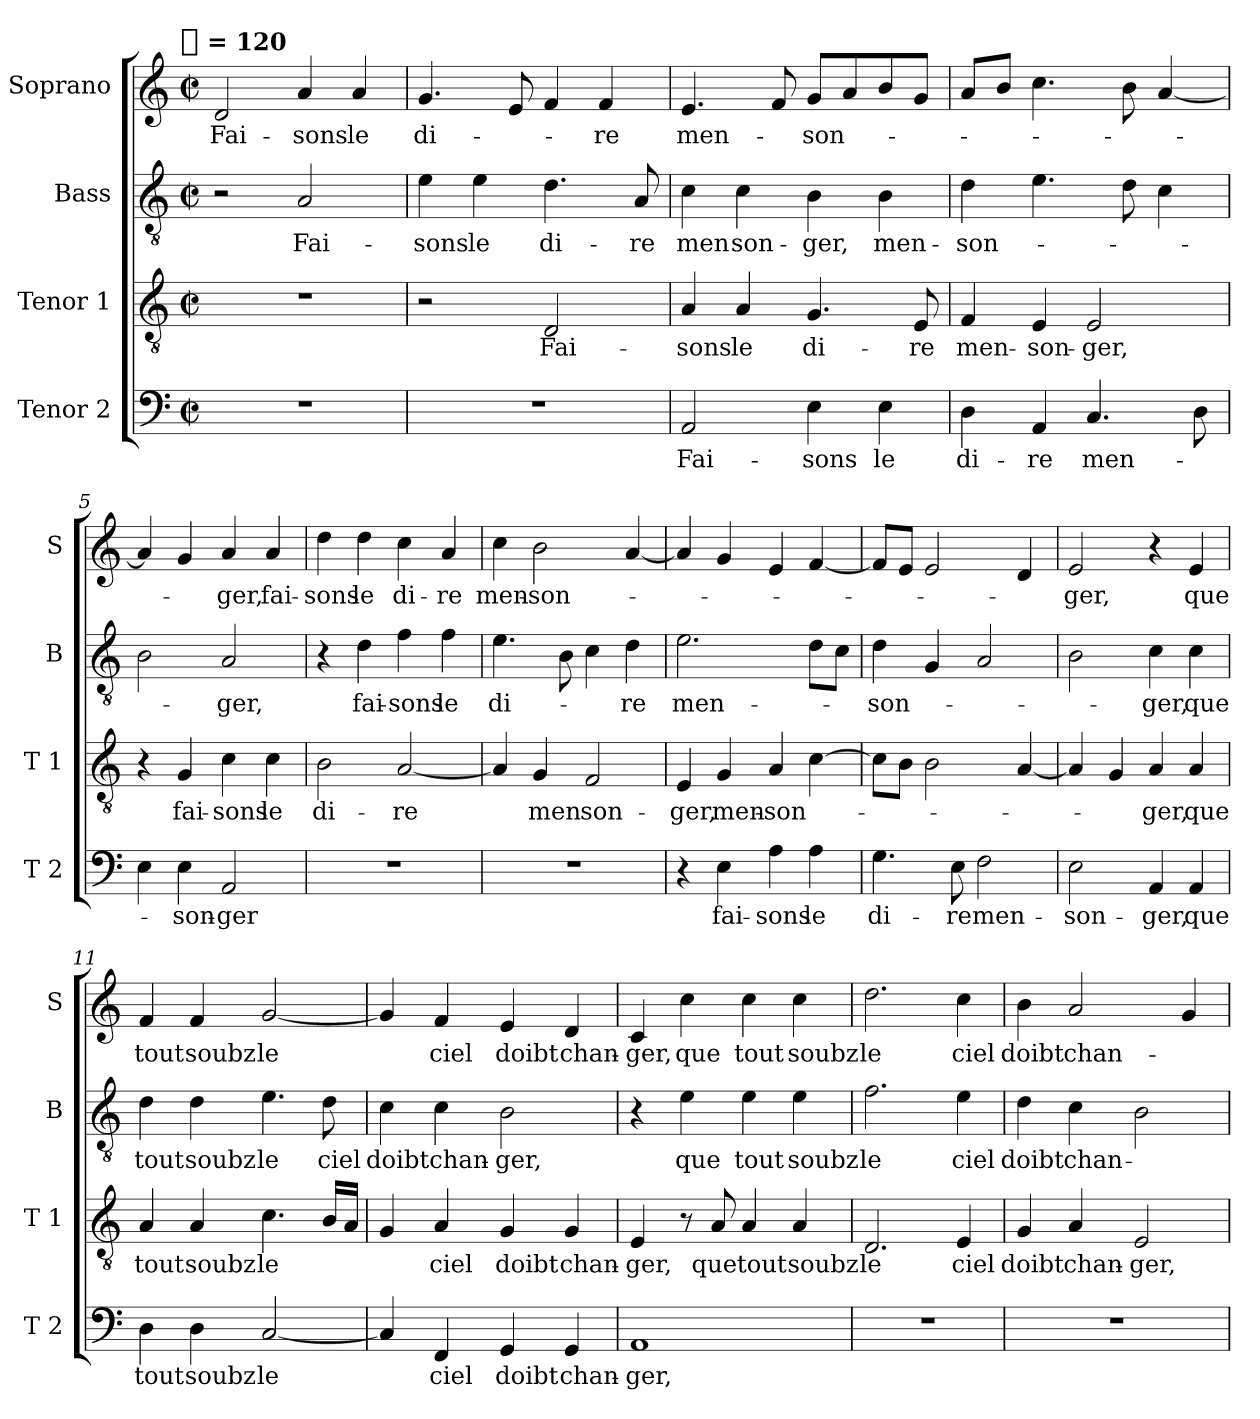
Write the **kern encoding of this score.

**kern	**text	**kern	**text	**kern	**text	**kern	**text
*part4	*part4	*part3	*part3	*part2	*part2	*part1	*part1
*staff4	*staff4	*staff3	*staff3	*staff2	*staff2	*staff1	*staff1
*I"Tenor 2	*	*I"Tenor 1	*	*I"Bass	*	*I"Soprano	*
*I'T 2	*	*I'T 1	*	*I'B	*	*I'S	*
*clefF4	*	*clefGv2	*	*clefGv2	*	*clefG2	*
!!LO:TX:omd:t=[quarter] = 120
*M2/2	*	*M2/2	*	*M2/2	*	*M2/2	*
*met(c|)	*	*met(c|)	*	*met(c|)	*	*met(c|)	*
*MM120	*	*MM120	*	*MM120	*	*MM120	*
=1	=1	=1	=1	=1	=1	=1	=1
!	!	!	!	!	!	!	!LO:LY:b
1r	.	1r	.	2r	.	2d/	Fai-
!	!	!	!	!	!LO:LY:b	!	!LO:LY:b
.	.	.	.	2A/	Fai-	4a/	-sons
!	!	!	!	!	!	!	!LO:LY:b
.	.	.	.	.	.	4a/	le
=2	=2	=2	=2	=2	=2	=2	=2
!	!	!	!	!	!LO:LY:b	!	!LO:LY:b
1r	.	2r	.	4e\	-sons	4.g/	di-
!	!	!	!	!	!LO:LY:b	!	!
.	.	.	.	4e\	le	.	.
.	.	.	.	.	.	8e/	.
!	!	!	!LO:LY:b	!	!LO:LY:b	!	!
.	.	2D/	Fai-	4.d\	di-	4f/	.
!	!	!	!	!	!	!	!LO:LY:b
.	.	.	.	.	.	4f/	-re
!	!	!	!	!	!LO:LY:b	!	!
.	.	.	.	8A/	-re	.	.
=3	=3	=3	=3	=3	=3	=3	=3
!	!LO:LY:b	!	!LO:LY:b	!	!LO:LY:b	!	!LO:LY:b
2AA/	Fai-	4A/	-sons	4c\	men	4.e/	men-
!	!	!	!LO:LY:b	!	!LO:LY:b	!	!
.	.	4A/	le	4c\	son-	.	.
.	.	.	.	.	.	8f/	.
!	!LO:LY:b	!	!LO:LY:b	!	!LO:LY:b	!	!LO:LY:b
4E\	-sons	4.G/	di-	4B\	-ger,	8gL	-son-
.	.	.	.	.	.	8a	.
!	!LO:LY:b	!	!	!	!LO:LY:b	!	!
4E\	le	.	.	4B\	men-	8b	.
!	!	!	!LO:LY:b	!	!	!	!
.	.	8E/	-re	.	.	8gJ	.
=4	=4	=4	=4	=4	=4	=4	=4
!	!LO:LY:b	!	!LO:LY:b	!	!LO:LY:b	!	!
4D\	di-	4F/	men-	4d\	-son-	8aL	.
.	.	.	.	.	.	8bJ	.
!	!LO:LY:b	!	!LO:LY:b	!	!	!	!
4AA/	-re	4E/	-son-	4.e\	.	4.cc\	.
!	!LO:LY:b	!	!LO:LY:b	!	!	!	!
4.C/	men-	2E/	-ger,	.	.	.	.
.	.	.	.	8d\	.	8b\	.
.	.	.	.	4c\	.	[4a/	.
8D\	.	.	.	.	.	.	.
=5	=5	=5	=5	=5	=5	=5	=5
4E\	.	4r	.	2B\	.	4a/]	.
!	!LO:LY:b	!	!LO:LY:b	!	!	!	!
4E\	-son-	4G/	fai-	.	.	4g/	.
!	!LO:LY:b	!	!LO:LY:b	!	!LO:LY:b	!	!LO:LY:b
2AA/	-ger	4c\	-sons	2A/	-ger,	4a/	-ger,
!	!	!	!LO:LY:b	!	!	!	!LO:LY:b
.	.	4c\	le	.	.	4a/	fai-
!!LO:LB:g=z
=6	=6	=6	=6	=6	=6	=6	=6
!	!	!	!LO:LY:b	!	!	!	!LO:LY:b
1r	.	2B\	di-	4r	.	4dd\	-sons
!	!	!	!	!	!LO:LY:b	!	!LO:LY:b
.	.	.	.	4d\	fai-	4dd\	le
!	!	!	!LO:LY:b	!	!LO:LY:b	!	!LO:LY:b
.	.	[2A/	-re	4f\	-sons	4cc\	di-
!	!	!	!	!	!LO:LY:b	!	!LO:LY:b
.	.	.	.	4f\	le	4a/	-re
=7	=7	=7	=7	=7	=7	=7	=7
!	!	!	!	!	!LO:LY:b	!	!LO:LY:b
1r	.	4A/]	.	4.e\	di-	4cc\	men-
!	!	!	!LO:LY:b	!	!	!	!LO:LY:b
.	.	4G/	men	.	.	2b\	-son-
.	.	.	.	8B\	.	.	.
!	!	!	!LO:LY:b	!	!	!	!
.	.	2F/	son-	4c\	.	.	.
!	!	!	!	!	!LO:LY:b	!	!
.	.	.	.	4d\	-re	[4a/	.
=8	=8	=8	=8	=8	=8	=8	=8
!	!	!	!LO:LY:b	!	!LO:LY:b	!	!
4r	.	4E/	-ger,	2.e\	men-	4a/]	.
!	!LO:LY:b	!	!LO:LY:b	!	!	!	!
4E\	fai-	4G/	men-	.	.	4g/	.
!	!LO:LY:b	!	!LO:LY:b	!	!	!	!
4A\	-sons	4A/	-son-	.	.	4e/	.
!	!LO:LY:b	!	!	!	!	!	!
4A\	le	[4c\	.	8dL	.	[4f/	.
.	.	.	.	8cJ	.	.	.
=9	=9	=9	=9	=9	=9	=9	=9
!	!LO:LY:b	!	!	!	!LO:LY:b	!	!
4.G\	di-	8cL]	.	4d\	-son-	8fL]	.
.	.	8BJ	.	.	.	8eJ	.
.	.	2B\	.	4G/	.	2e/	.
!	!LO:LY:b	!	!	!	!	!	!
8E\	-re	.	.	.	.	.	.
!	!LO:LY:b	!	!	!	!	!	!
2F\	men-	.	.	2A/	.	.	.
.	.	[4A/	.	.	.	4d/	.
=10	=10	=10	=10	=10	=10	=10	=10
!	!LO:LY:b	!	!	!	!	!	!LO:LY:b
2E\	-son-	4A/]	.	2B\	.	2e/	-ger,
.	.	4G/	.	.	.	.	.
!	!LO:LY:b	!	!LO:LY:b	!	!LO:LY:b	!	!
4AA/	-ger,	4A/	-ger,	4c\	-ger,	4r	.
!	!LO:LY:b	!	!LO:LY:b	!	!LO:LY:b	!	!LO:LY:b
4AA/	que	4A/	que	4c\	que	4e/	que
!!LO:PB:g=z
=11	=11	=11	=11	=11	=11	=11	=11
!	!LO:LY:b	!	!LO:LY:b	!	!LO:LY:b	!	!LO:LY:b
4D\	tout	4A/	tout	4d\	tout	4f/	tout
!	!LO:LY:b	!	!LO:LY:b	!	!LO:LY:b	!	!LO:LY:b
4D\	soubz	4A/	soubz	4d\	soubz	4f/	soubz
!	!LO:LY:b	!	!LO:LY:b	!	!LO:LY:b	!	!LO:LY:b
[2C/	le	4.c\	le	4.e\	le	[2g/	le
!	!	!	!	!	!LO:LY:b	!	!
.	.	16BLL	.	8d\	ciel	.	.
.	.	16AJJ	.	.	.	.	.
=12	=12	=12	=12	=12	=12	=12	=12
!	!	!	!	!	!LO:LY:b	!	!
4C/]	.	4G/	.	4c\	doibt	4g/]	.
!	!LO:LY:b	!	!LO:LY:b	!	!LO:LY:b	!	!LO:LY:b
4FF/	ciel	4A/	ciel	4c\	chan-	4f/	ciel
!	!LO:LY:b	!	!LO:LY:b	!	!LO:LY:b	!	!LO:LY:b
4GG/	doibt	4G/	doibt	2B\	-ger,	4e/	doibt
!	!LO:LY:b	!	!LO:LY:b	!	!	!	!LO:LY:b
4GG/	chan-	4G/	chan-	.	.	4d/	chan-
=13	=13	=13	=13	=13	=13	=13	=13
!	!LO:LY:b	!	!LO:LY:b	!	!	!	!LO:LY:b
1AA	-ger,	4E/	-ger,	4r	.	4c/	-ger,
!	!	!	!	!	!LO:LY:b	!	!LO:LY:b
.	.	8r	.	4e\	que	4cc\	que
!	!	!	!LO:LY:b	!	!	!	!
.	.	8A/	que	.	.	.	.
!	!	!	!LO:LY:b	!	!LO:LY:b	!	!LO:LY:b
.	.	4A/	tout	4e\	tout	4cc\	tout
!	!	!	!LO:LY:b	!	!LO:LY:b	!	!LO:LY:b
.	.	4A/	soubz	4e\	soubz	4cc\	soubz
=14	=14	=14	=14	=14	=14	=14	=14
!	!	!	!LO:LY:b	!	!LO:LY:b	!	!LO:LY:b
1r	.	2.D/	le	2.f\	le	2.dd\	le
!	!	!	!LO:LY:b	!	!LO:LY:b	!	!LO:LY:b
.	.	4E/	ciel	4e\	ciel	4cc\	ciel
=15	=15	=15	=15	=15	=15	=15	=15
!	!	!	!LO:LY:b	!	!LO:LY:b	!	!LO:LY:b
1r	.	4G/	doibt	4d\	doibt	4b\	doibt
!	!	!	!LO:LY:b	!	!LO:LY:b	!	!LO:LY:b
.	.	4A/	chan-	4c\	chan-	2a/	chan-
!	!	!	!LO:LY:b	!	!	!	!
.	.	2E/	-ger,	2B\	.	.	.
.	.	.	.	.	.	4g/	.
=	=	=	=	=	=	=	=
*-	*-	*-	*-	*-	*-	*-	*-
